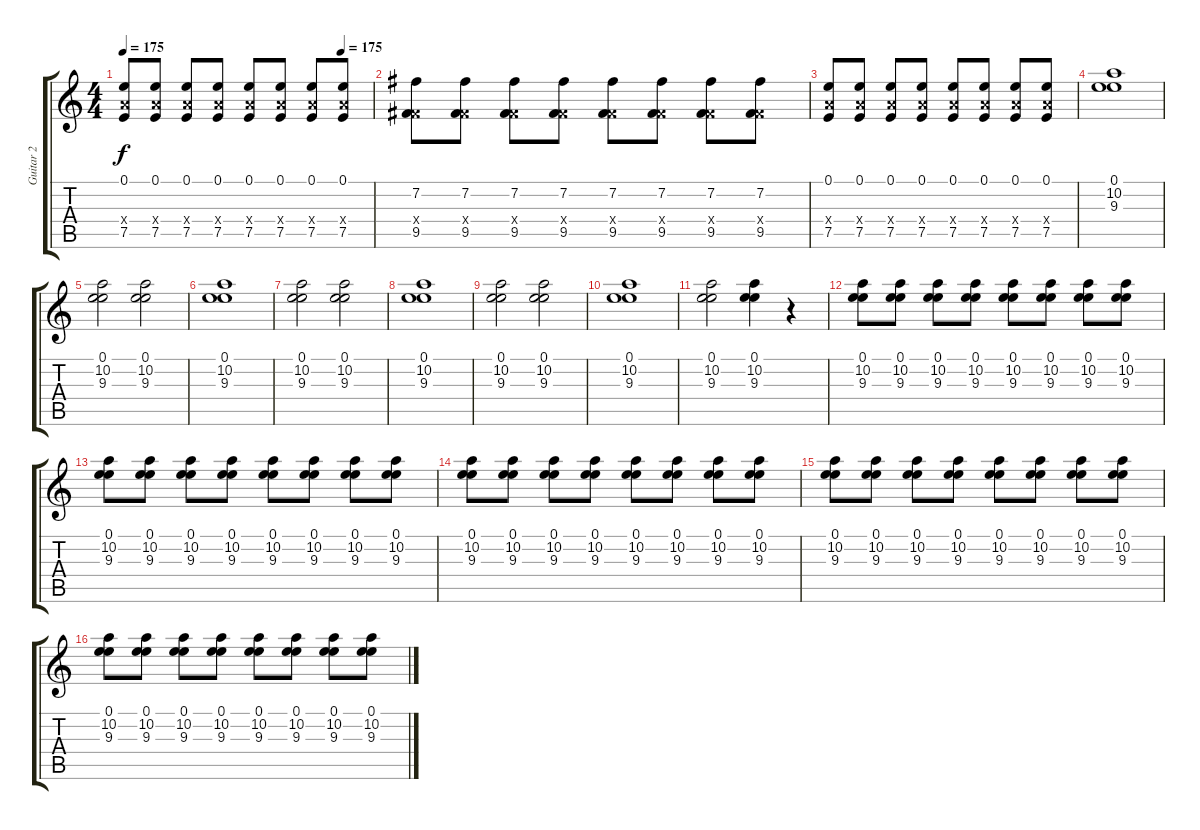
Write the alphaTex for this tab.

\track ("Guitar 2" "Guitar 2") {instrument distortionguitar}
\staff {score tabs}
\tuning (E4 B3 G3 D3 A2 D2) {hide}
\ts (4 4)
\tempo 175
\tempo (175 0.875)
\clef g2
\ks c
(0.1 7.4{x} 7.5).8{dy f} (0.1 7.4{x} 7.5).8 (0.1 7.4{x} 7.5).8 (0.1 7.4{x} 7.5).8 (0.1 7.4{x} 7.5).8 (0.1 7.4{x} 7.5).8 (0.1 7.4{x} 7.5).8 (0.1 7.4{x} 7.5).8 |
(7.2 4.4{x} 9.5).8 (7.2 4.4{x} 9.5).8 (7.2 4.4{x} 9.5).8 (7.2 4.4{x} 9.5).8 (7.2 4.4{x} 9.5).8 (7.2 4.4{x} 9.5).8 (7.2 4.4{x} 9.5).8 (7.2 4.4{x} 9.5).8 |
(0.1 7.4{x} 7.5).8 (0.1 7.4{x} 7.5).8 (0.1 7.4{x} 7.5).8 (0.1 7.4{x} 7.5).8 (0.1 7.4{x} 7.5).8 (0.1 7.4{x} 7.5).8 (0.1 7.4{x} 7.5).8 (0.1 7.4{x} 7.5).8 |
(0.1 10.2 9.3).1 |
(0.1 10.2 9.3).2 (0.1 10.2 9.3).2 |
(0.1 10.2 9.3).1 |
(0.1 10.2 9.3).2 (0.1 10.2 9.3).2 |
(0.1 10.2 9.3).1 |
(0.1 10.2 9.3).2 (0.1 10.2 9.3).2 |
(0.1 10.2 9.3).1 |
(0.1 10.2 9.3).2 (0.1 10.2 9.3).4 r.4 |
(0.1 10.2 9.3).8 (0.1 10.2 9.3).8 (0.1 10.2 9.3).8 (0.1 10.2 9.3).8 (0.1 10.2 9.3).8 (0.1 10.2 9.3).8 (0.1 10.2 9.3).8 (0.1 10.2 9.3).8 |
(0.1 10.2 9.3).8 (0.1 10.2 9.3).8 (0.1 10.2 9.3).8 (0.1 10.2 9.3).8 (0.1 10.2 9.3).8 (0.1 10.2 9.3).8 (0.1 10.2 9.3).8 (0.1 10.2 9.3).8 |
(0.1 10.2 9.3).8 (0.1 10.2 9.3).8 (0.1 10.2 9.3).8 (0.1 10.2 9.3).8 (0.1 10.2 9.3).8 (0.1 10.2 9.3).8 (0.1 10.2 9.3).8 (0.1 10.2 9.3).8 |
(0.1 10.2 9.3).8 (0.1 10.2 9.3).8 (0.1 10.2 9.3).8 (0.1 10.2 9.3).8 (0.1 10.2 9.3).8 (0.1 10.2 9.3).8 (0.1 10.2 9.3).8 (0.1 10.2 9.3).8 |
(0.1 10.2 9.3).8 (0.1 10.2 9.3).8 (0.1 10.2 9.3).8 (0.1 10.2 9.3).8 (0.1 10.2 9.3).8 (0.1 10.2 9.3).8 (0.1 10.2 9.3).8 (0.1 10.2 9.3).8
